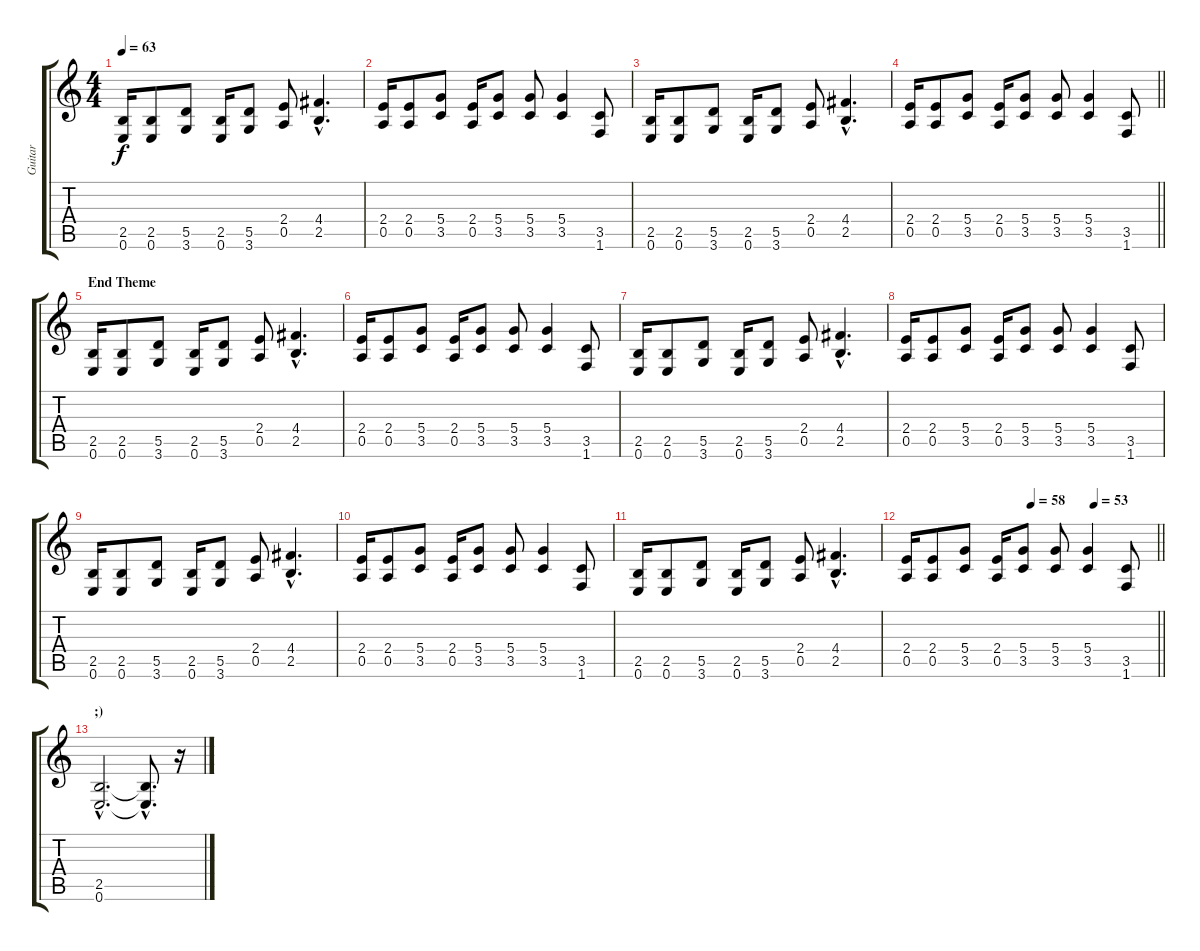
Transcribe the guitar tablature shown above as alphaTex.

\track ("Guitar" "Guitar") {instrument distortionguitar}
\staff {score tabs}
\tuning (E4 B3 G3 D3 A2 E2) {hide}
\ts (4 4)
\tempo 63
\clef g2
\ks c
(2.5 0.6).16{dy f} (2.5 0.6).8 (5.5 3.6).8 (2.5 0.6).16 (5.5 3.6).8 (2.4 0.5).8 (4.4{hac} 2.5{hac}).4{d} |
(2.4 0.5).16 (2.4 0.5).8 (5.4 3.5).8 (2.4 0.5).16 (5.4 3.5).8 (5.4 3.5).8 (5.4 3.5).4 (3.5 1.6).8 |
(2.5 0.6).16 (2.5 0.6).8 (5.5 3.6).8 (2.5 0.6).16 (5.5 3.6).8 (2.4 0.5).8 (4.4{hac} 2.5{hac}).4{d} |
\barLineRight lightlight
(2.4 0.5).16 (2.4 0.5).8 (5.4 3.5).8 (2.4 0.5).16 (5.4 3.5).8 (5.4 3.5).8 (5.4 3.5).4 (3.5 1.6).8 |
\section ("" "End Theme")
(2.5 0.6).16 (2.5 0.6).8 (5.5 3.6).8 (2.5 0.6).16 (5.5 3.6).8 (2.4 0.5).8 (4.4{hac} 2.5{hac}).4{d} |
(2.4 0.5).16 (2.4 0.5).8 (5.4 3.5).8 (2.4 0.5).16 (5.4 3.5).8 (5.4 3.5).8 (5.4 3.5).4 (3.5 1.6).8 |
(2.5 0.6).16 (2.5 0.6).8 (5.5 3.6).8 (2.5 0.6).16 (5.5 3.6).8 (2.4 0.5).8 (4.4{hac} 2.5{hac}).4{d} |
(2.4 0.5).16 (2.4 0.5).8 (5.4 3.5).8 (2.4 0.5).16 (5.4 3.5).8 (5.4 3.5).8 (5.4 3.5).4 (3.5 1.6).8 |
(2.5 0.6).16 (2.5 0.6).8 (5.5 3.6).8 (2.5 0.6).16 (5.5 3.6).8 (2.4 0.5).8 (4.4{hac} 2.5{hac}).4{d} |
(2.4 0.5).16 (2.4 0.5).8 (5.4 3.5).8 (2.4 0.5).16 (5.4 3.5).8 (5.4 3.5).8 (5.4 3.5).4 (3.5 1.6).8 |
(2.5 0.6).16 (2.5 0.6).8 (5.5 3.6).8 (2.5 0.6).16 (5.5 3.6).8 (2.4 0.5).8 (4.4{hac} 2.5{hac}).4{d} |
\tempo (58 0.5)
\tempo (53 0.75)
\barLineRight lightlight
(2.4 0.5).16 (2.4 0.5).8 (5.4 3.5).8 (2.4 0.5).16 (5.4 3.5).8 (5.4 3.5).8 (5.4 3.5).4 (3.5 1.6).8 |
\section ("" ";)")
(2.5{hac} 0.6{hac}).2{d} (2.5{hac t} 0.6{hac t}).8{d} r.16
